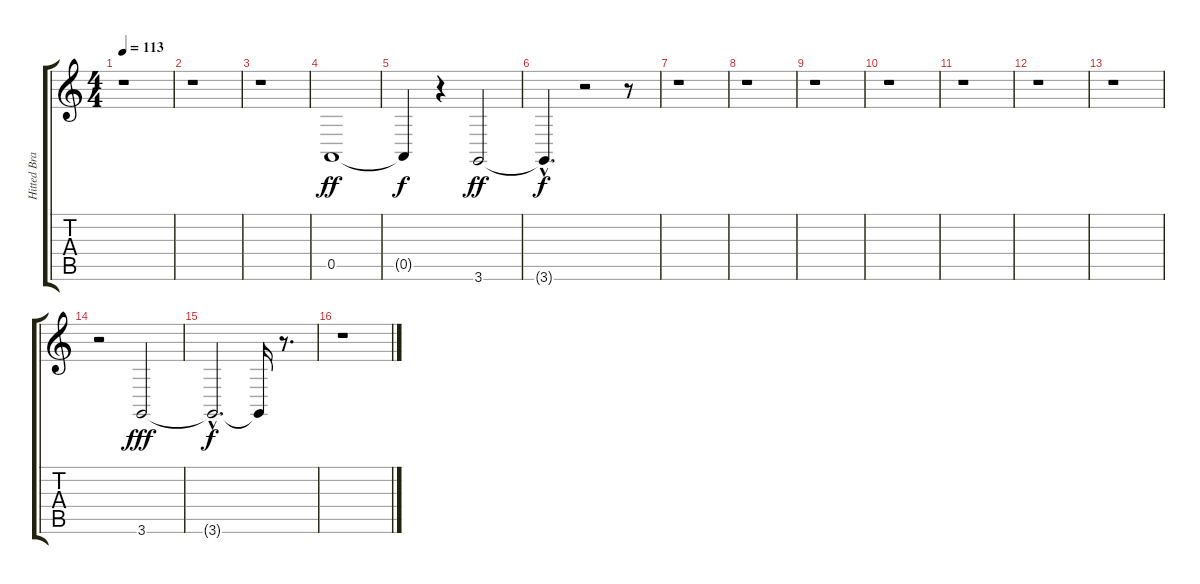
\track ("Hitted Brass" "Hitted Bra") {instrument brasssection}
\staff {score tabs}
\tuning (E4 B3 G3 D3 A2 E2) {hide}
\ts (4 4)
\tempo 113
\clef g2
\ks c
r.1{dy f} |
r.1 |
r.1 |
0.5.1{dy ff} |
0.5{t}.4{dy f} r.4 3.6.2{dy ff} |
3.6{hac t}.4{d dy f} r.2 r.8 |
r.1 |
r.1 |
r.1 |
r.1 |
r.1 |
r.1 |
r.1 |
r.2 3.6.2{dy fff} |
3.6{hac t}.2{d dy f} 3.6{t}.16 r.8{d} |
r.1
